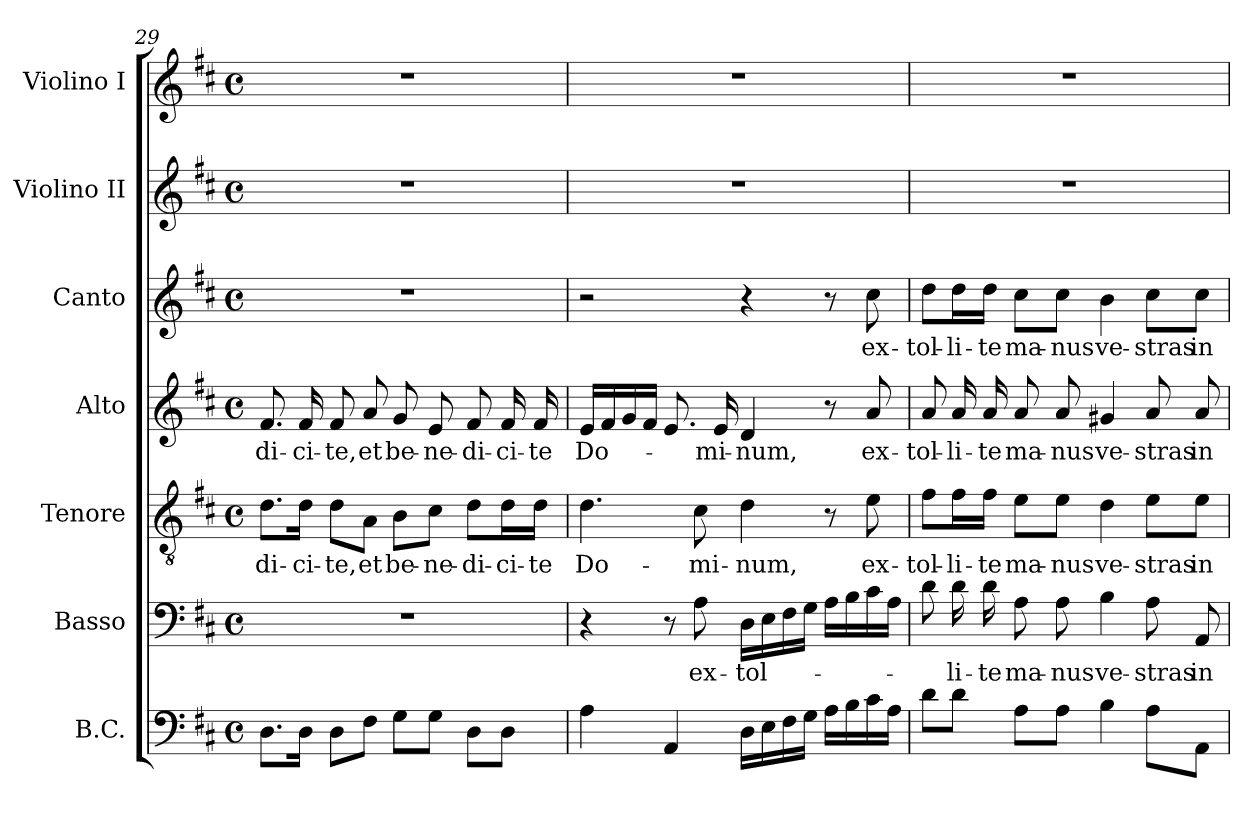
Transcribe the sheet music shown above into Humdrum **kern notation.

**kern	**kern	**text	**kern	**text	**kern	**text	**kern	**text	**kern	**kern
*part7	*part6	*part6	*part5	*part5	*part4	*part4	*part3	*part3	*part2	*part1
*staff7	*staff6	*staff6	*staff5	*staff5	*staff4	*staff4	*staff3	*staff3	*staff2	*staff1
*I"B.C.	*I"Basso	*	*I"Tenore	*	*I"Alto	*	*I"Canto	*	*I"Violino II	*I"Violino I
*I'BC	*I'B	*	*I'T	*	*I'A	*	*I'C	*	*I'Vln. II	*I'Vln. I
*clefF4	*clefF4	*	*clefGv2	*	*clefG2	*	*clefG2	*	*clefG2	*clefG2
*k[f#c#]	*k[f#c#]	*	*k[f#c#]	*	*k[f#c#]	*	*k[f#c#]	*	*k[f#c#]	*k[f#c#]
*D:	*D:	*	*D:	*	*D:	*	*D:	*	*D:	*D:
*M4/4	*M4/4	*	*M4/4	*	*M4/4	*	*M4/4	*	*M4/4	*M4/4
*met(c)	*met(c)	*	*met(c)	*	*met(c)	*	*met(c)	*	*met(c)	*met(c)
=29	=29	=29	=29	=29	=29	=29	=29	=29	=29	=29
!	!	!	!	!LO:LY:b	!	!	!	!	!	!
!	!	!	!	!	!	!LO:LY:b	!	!	!	!
8.D\L	1r	.	8.d\L	-di-	8.f#/	-di-	1r	.	1r	1r
!	!	!	!	!LO:LY:b	!	!	!	!	!	!
!	!	!	!	!	!	!LO:LY:b	!	!	!	!
16D\Jk	.	.	16d\Jk	-ci-	16f#/	-ci-	.	.	.	.
!	!	!	!	!LO:LY:b	!	!	!	!	!	!
!	!	!	!	!	!	!LO:LY:b	!	!	!	!
8D\L	.	.	8d\L	-te,	8f#/	-te,	.	.	.	.
!	!	!	!	!LO:LY:b	!	!	!	!	!	!
!	!	!	!	!	!	!LO:LY:b	!	!	!	!
8F#\J	.	.	8A\J	et	8a/	et	.	.	.	.
!	!	!	!	!LO:LY:b	!	!	!	!	!	!
!	!	!	!	!	!	!LO:LY:b	!	!	!	!
8G\L	.	.	8B\L	be-	8g/	be-	.	.	.	.
!	!	!	!	!LO:LY:b	!	!	!	!	!	!
!	!	!	!	!	!	!LO:LY:b	!	!	!	!
8G\J	.	.	8c#\J	-ne-	8e/	-ne-	.	.	.	.
!	!	!	!	!LO:LY:b	!	!	!	!	!	!
!	!	!	!	!	!	!LO:LY:b	!	!	!	!
8D\L	.	.	8d\L	-di-	8f#/	-di-	.	.	.	.
!	!	!	!	!LO:LY:b	!	!	!	!	!	!
!	!	!	!	!	!	!LO:LY:b	!	!	!	!
8D\J	.	.	16d\L	-ci-	16f#/	-ci-	.	.	.	.
!	!	!	!	!LO:LY:b	!	!	!	!	!	!
!	!	!	!	!	!	!LO:LY:b	!	!	!	!
.	.	.	16d\JJ	-te	16f#/	-te	.	.	.	.
=30	=30	=30	=30	=30	=30	=30	=30	=30	=30	=30
!	!	!	!	!LO:LY:b	!	!	!	!	!	!
!	!	!	!	!	!	!LO:LY:b	!	!	!	!
4A\	4r	.	4.d\	Do-	16e/LL	Do-	2r	.	1r	1r
.	.	.	.	.	16f#/	.	.	.	.	.
.	.	.	.	.	16g/	.	.	.	.	.
.	.	.	.	.	16f#/JJ	.	.	.	.	.
4AA/	8r	.	.	.	8.e/	.	.	.	.	.
!	!	!LO:LY:b	!	!	!	!	!	!	!	!
!	!	!	!	!LO:LY:b	!	!	!	!	!	!
.	8A\	ex-	8c#\	-mi-	.	.	.	.	.	.
!	!	!	!	!	!	!LO:LY:b	!	!	!	!
.	.	.	.	.	16e/	-mi-	.	.	.	.
!	!	!LO:LY:b	!	!	!	!	!	!	!	!
!	!	!	!	!LO:LY:b	!	!	!	!	!	!
!	!	!	!	!	!	!LO:LY:b	!	!	!	!
16D\LL	16D\LL	-tol-	4d\	-num,	4d/	-num,	4r	.	.	.
16E\	16E\	.	.	.	.	.	.	.	.	.
16F#\	16F#\	.	.	.	.	.	.	.	.	.
16G\JJ	16G\JJ	.	.	.	.	.	.	.	.	.
16A\LL	16A\LL	.	8r	.	8r	.	8r	.	.	.
16B\	16B\	.	.	.	.	.	.	.	.	.
!	!	!	!	!LO:LY:b	!	!	!	!	!	!
!	!	!	!	!	!	!LO:LY:b	!	!	!	!
!	!	!	!	!	!	!	!	!LO:LY:b	!	!
16c#\	16c#\	.	8e\	ex-	8a/	ex-	8cc#\	ex-	.	.
16A\JJ	16A\JJ	.	.	.	.	.	.	.	.	.
!!LO:PB:g=z
=31	=31	=31	=31	=31	=31	=31	=31	=31	=31	=31
!	!	!	!	!LO:LY:b	!	!	!	!	!	!
!	!	!	!	!	!	!LO:LY:b	!	!	!	!
!	!	!	!	!	!	!	!	!LO:LY:b	!	!
8d\L	8d\	.	8f#\L	-tol-	8a/	-tol-	8dd\L	-tol-	1r	1r
!	!	!LO:LY:b	!	!	!	!	!	!	!	!
!	!	!	!	!LO:LY:b	!	!	!	!	!	!
!	!	!	!	!	!	!LO:LY:b	!	!	!	!
!	!	!	!	!	!	!	!	!LO:LY:b	!	!
8d\J	16d\	-li-	16f#\L	-li-	16a/	-li-	16dd\L	-li-	.	.
!	!	!LO:LY:b	!	!	!	!	!	!	!	!
!	!	!	!	!LO:LY:b	!	!	!	!	!	!
!	!	!	!	!	!	!LO:LY:b	!	!	!	!
!	!	!	!	!	!	!	!	!LO:LY:b	!	!
.	16d\	-te	16f#\JJ	-te	16a/	-te	16dd\JJ	-te	.	.
!	!	!LO:LY:b	!	!	!	!	!	!	!	!
!	!	!	!	!LO:LY:b	!	!	!	!	!	!
!	!	!	!	!	!	!LO:LY:b	!	!	!	!
!	!	!	!	!	!	!	!	!LO:LY:b	!	!
8A\L	8A\	ma-	8e\L	ma-	8a/	ma-	8cc#\L	ma-	.	.
!	!	!LO:LY:b	!	!	!	!	!	!	!	!
!	!	!	!	!LO:LY:b	!	!	!	!	!	!
!	!	!	!	!	!	!LO:LY:b	!	!	!	!
!	!	!	!	!	!	!	!	!LO:LY:b	!	!
8A\J	8A\	-nus	8e\J	-nus	8a/	-nus	8cc#\J	-nus	.	.
!	!	!LO:LY:b	!	!	!	!	!	!	!	!
!	!	!	!	!LO:LY:b	!	!	!	!	!	!
!	!	!	!	!	!	!LO:LY:b	!	!	!	!
!	!	!	!	!	!	!	!	!LO:LY:b	!	!
4B\	4B\	ve-	4d\	ve-	4g#X/	ve-	4b\	ve-	.	.
!	!	!LO:LY:b	!	!	!	!	!	!	!	!
!	!	!	!	!LO:LY:b	!	!	!	!	!	!
!	!	!	!	!	!	!LO:LY:b	!	!	!	!
!	!	!	!	!	!	!	!	!LO:LY:b	!	!
8A\L	8A\	-stras	8e\L	-stras	8a/	-stras	8cc#\L	-stras	.	.
!	!	!LO:LY:b	!	!	!	!	!	!	!	!
!	!	!	!	!LO:LY:b	!	!	!	!	!	!
!	!	!	!	!	!	!LO:LY:b	!	!	!	!
!	!	!	!	!	!	!	!	!LO:LY:b	!	!
8AA\J	8AA/	in	8e\J	in	8a/	in	8cc#\J	in	.	.
=	=	=	=	=	=	=	=	=	=	=
*-	*-	*-	*-	*-	*-	*-	*-	*-	*-	*-
